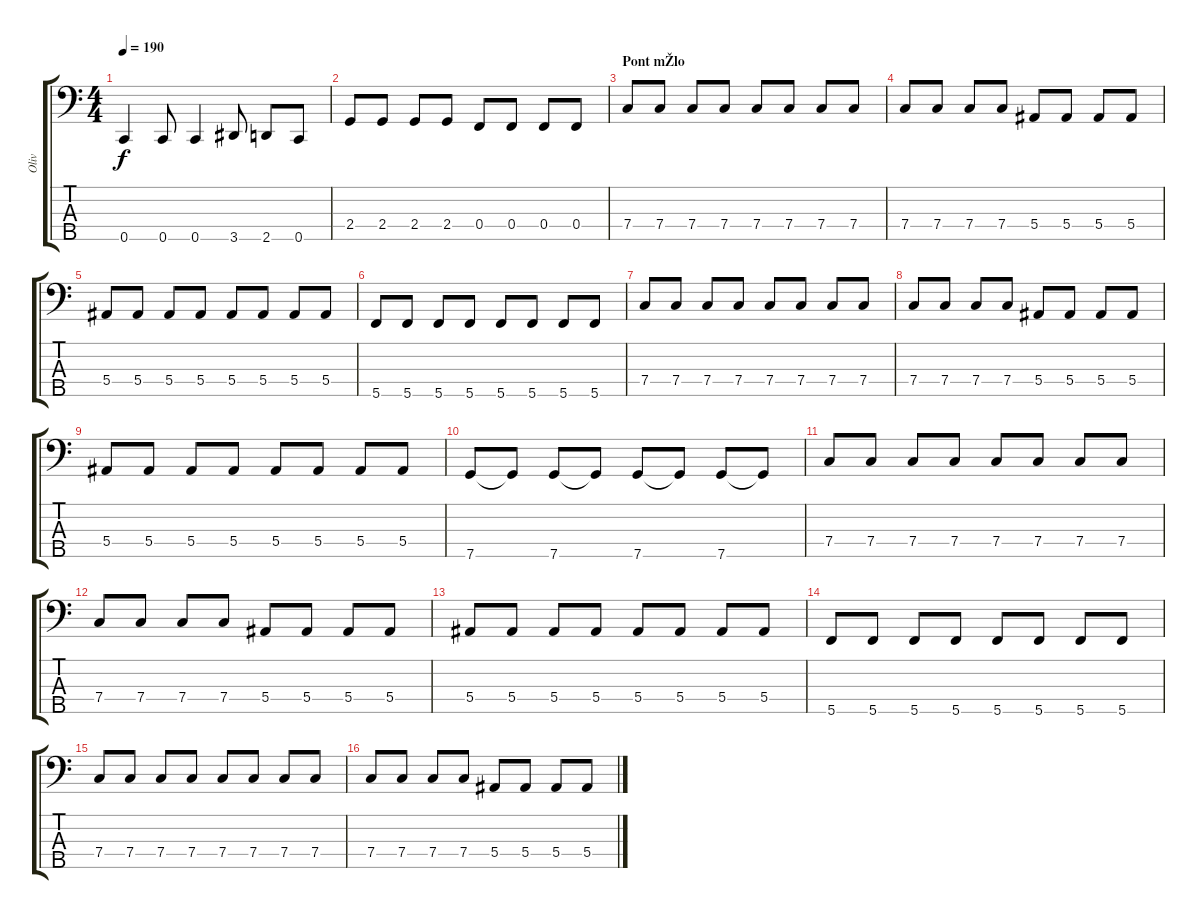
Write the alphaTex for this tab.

\track ("Oliv" "Oliv") {instrument electricbassfinger}
\staff {score tabs}
\tuning (Ab2 Eb2 Bb1 F1 C1) {hide}
\ts (4 4)
\tempo 190
\clef f4
\ks c
0.5.4{dy f} 0.5.8 0.5.4 3.5.8 2.5.8 0.5.8 |
2.4.8 2.4.8 2.4.8 2.4.8 0.4.8 0.4.8 0.4.8 0.4.8 |
\section ("" "Pont mŽlo")
7.4.8 7.4.8 7.4.8 7.4.8 7.4.8 7.4.8 7.4.8 7.4.8 |
7.4.8 7.4.8 7.4.8 7.4.8 5.4.8 5.4.8 5.4.8 5.4.8 |
5.4.8 5.4.8 5.4.8 5.4.8 5.4.8 5.4.8 5.4.8 5.4.8 |
5.5.8 5.5.8 5.5.8 5.5.8 5.5.8 5.5.8 5.5.8 5.5.8 |
7.4.8 7.4.8 7.4.8 7.4.8 7.4.8 7.4.8 7.4.8 7.4.8 |
7.4.8 7.4.8 7.4.8 7.4.8 5.4.8 5.4.8 5.4.8 5.4.8 |
5.4.8 5.4.8 5.4.8 5.4.8 5.4.8 5.4.8 5.4.8 5.4.8 |
7.5.8 7.5{t}.8 7.5.8 7.5{t}.8 7.5.8 7.5{t}.8 7.5.8 7.5{t}.8 |
7.4.8 7.4.8 7.4.8 7.4.8 7.4.8 7.4.8 7.4.8 7.4.8 |
7.4.8 7.4.8 7.4.8 7.4.8 5.4.8 5.4.8 5.4.8 5.4.8 |
5.4.8 5.4.8 5.4.8 5.4.8 5.4.8 5.4.8 5.4.8 5.4.8 |
5.5.8 5.5.8 5.5.8 5.5.8 5.5.8 5.5.8 5.5.8 5.5.8 |
7.4.8 7.4.8 7.4.8 7.4.8 7.4.8 7.4.8 7.4.8 7.4.8 |
7.4.8 7.4.8 7.4.8 7.4.8 5.4.8 5.4.8 5.4.8 5.4.8
